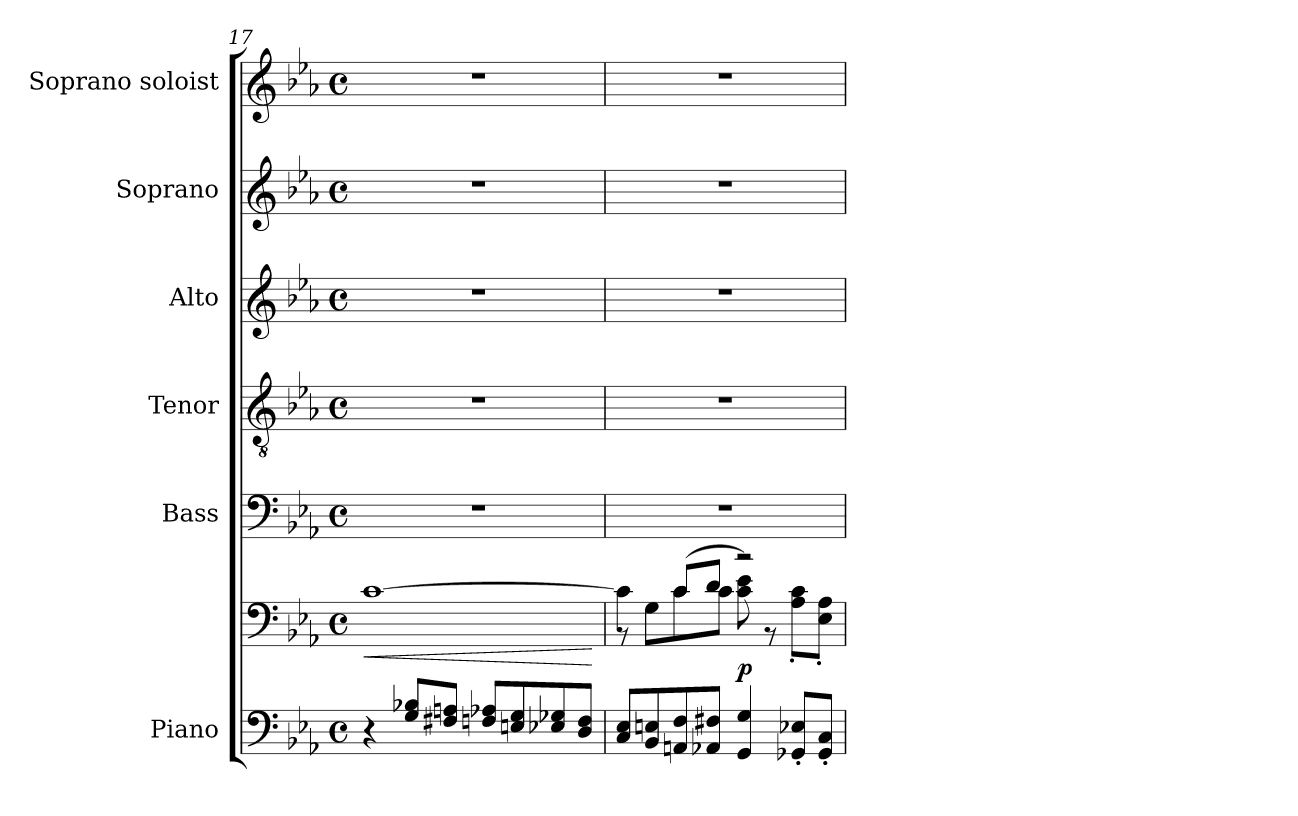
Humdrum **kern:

**kern	**kern	**dynam	**kern	**kern	**kern	**kern	**kern
*part6	*part6	*part6	*part5	*part4	*part3	*part2	*part1
*staff7	*staff6	*staff6/7	*staff5	*staff4	*staff3	*staff2	*staff1
*I"Piano	*	*	*I"Bass	*I"Tenor	*I"Alto	*I"Soprano	*I"Soprano soloist
*I'Pno.	*	*	*I'B.	*I'T.	*I'A.	*I'S.	*I'S.
*clefF4	*clefF4	*	*clefF4	*clefGv2	*clefG2	*clefG2	*clefG2
*	*	*	*	*ITrd7c12	*	*	*
*k[b-e-a-]	*k[b-e-a-]	*	*k[b-e-a-]	*k[b-e-a-]	*k[b-e-a-]	*k[b-e-a-]	*k[b-e-a-]
*E-:	*E-:	*	*E-:	*E-:	*E-:	*E-:	*E-:
*M4/4	*M4/4	*	*M4/4	*M4/4	*M4/4	*M4/4	*M4/4
*met(c)	*met(c)	*	*met(c)	*met(c)	*met(c)	*met(c)	*met(c)
=17	=17	=17	=17	=17	=17	=17	=17
!	!	!LO:HP:b	!	!	!	!	!
!	!	!LO:HP:n=1:b	!	!	!	!	!
4r	[1ci	< >	1r	1r	1r	1r	1r
8Gi/ 8B-XiL	.	]	.	.	.	.	.
8F#Xi/ 8AniJ	.	.	.	.	.	.	.
8Fni/ 8A-XiL	.	.	.	.	.	.	.
8Eni/ 8Gi	.	.	.	.	.	.	.
8E-Xi/ 8G-Xi	.	.	.	.	.	.	.
8Di/ 8FiJ	.	.	.	.	.	.	.
.	.	[	.	.	.	.	.
=18	=18	=18	=18	=18	=18	=18	=18
*	*^	*	*	*	*	*	*
8Ci/ 8E-iL	4ci\]	8r	.	1r	1r	1r	1r	1r
8BB-i/ 8Eni	.	8Gi\L	[	.	.	.	.	.
8AAni/ 8Fi	(8ci/L	8ci\	.	.	.	.	.	.
8AA-Xi/ 8F#XiJ	8di/J	8ci\J	.	.	.	.	.	.
4GGi/ 4Gi	2r)	8ci\ 8e-i	p	.	.	.	.	.
.	.	8r	.	.	.	.	.	.
8GG-Xi/' 8E-Xi'L	.	8A-i\' 8ci'L	.	.	.	.	.	.
!	!	!	!LO:HP:b	!	!	!	!	!
8GG-i/' 8Ci'J	.	8E-i\' 8A-i'J	<	.	.	.	.	.
*	*v	*v	*	*	*	*	*	*
=	=	=	=	=	=	=	=
*-	*-	*-	*-	*-	*-	*-	*-
